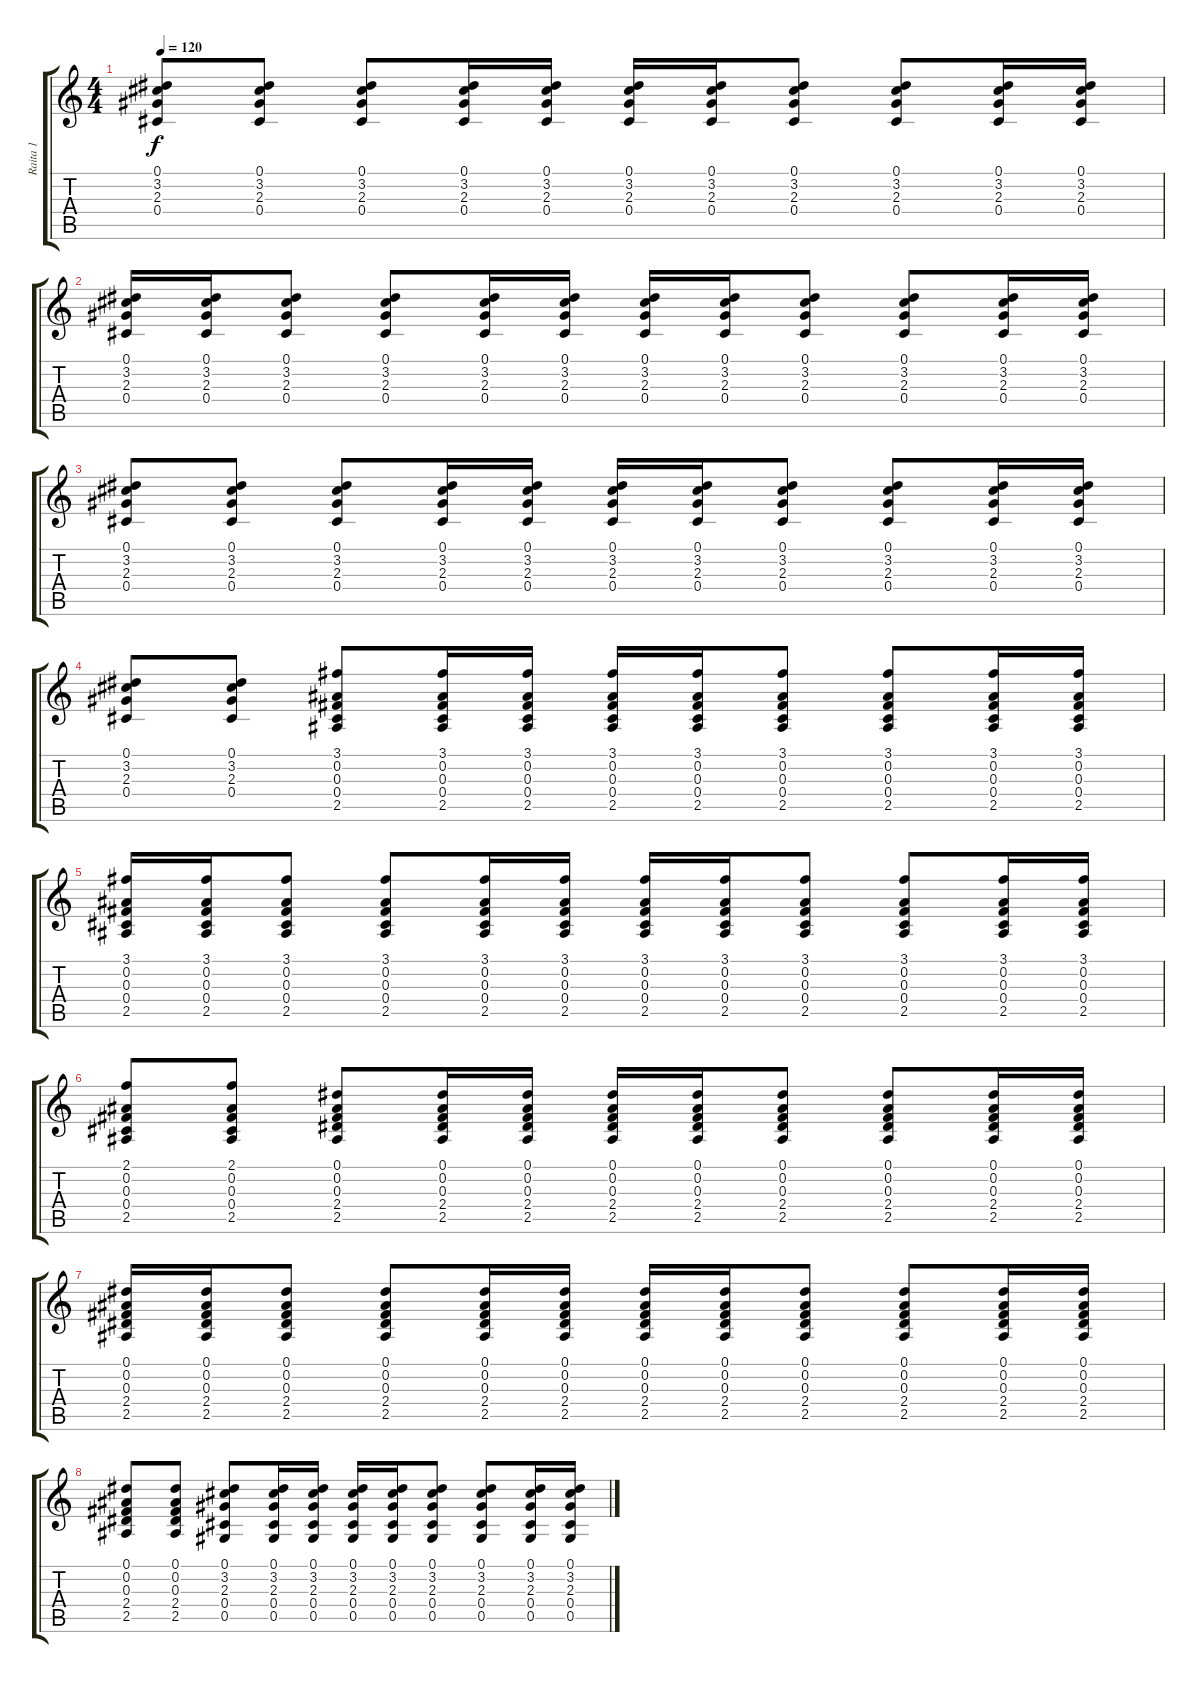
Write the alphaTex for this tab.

\track ("Raita 1" "Raita 1") {instrument acousticguitarsteel}
\staff {score tabs}
\tuning (Eb4 Bb3 Gb3 Db3 Ab2 Db2) {hide}
\ts (4 4)
\tempo 120
\clef g2
\ks c
(0.1 3.2 2.3 0.4).8{dy f} (0.1 3.2 2.3 0.4).8 (0.1 3.2 2.3 0.4).8 (0.1 3.2 2.3 0.4).16 (0.1 3.2 2.3 0.4).16 (0.1 3.2 2.3 0.4).16 (0.1 3.2 2.3 0.4).16 (0.1 3.2 2.3 0.4).8 (0.1 3.2 2.3 0.4).8 (0.1 3.2 2.3 0.4).16 (0.1 3.2 2.3 0.4).16 |
(0.1 3.2 2.3 0.4).16 (0.1 3.2 2.3 0.4).16 (0.1 3.2 2.3 0.4).8 (0.1 3.2 2.3 0.4).8 (0.1 3.2 2.3 0.4).16 (0.1 3.2 2.3 0.4).16 (0.1 3.2 2.3 0.4).16 (0.1 3.2 2.3 0.4).16 (0.1 3.2 2.3 0.4).8 (0.1 3.2 2.3 0.4).8 (0.1 3.2 2.3 0.4).16 (0.1 3.2 2.3 0.4).16 |
(0.1 3.2 2.3 0.4).8 (0.1 3.2 2.3 0.4).8 (0.1 3.2 2.3 0.4).8 (0.1 3.2 2.3 0.4).16 (0.1 3.2 2.3 0.4).16 (0.1 3.2 2.3 0.4).16 (0.1 3.2 2.3 0.4).16 (0.1 3.2 2.3 0.4).8 (0.1 3.2 2.3 0.4).8 (0.1 3.2 2.3 0.4).16 (0.1 3.2 2.3 0.4).16 |
(0.1 3.2 2.3 0.4).8 (0.1 3.2 2.3 0.4).8 (3.1 0.2 0.3 0.4 2.5).8 (3.1 0.2 0.3 0.4 2.5).16 (3.1 0.2 0.3 0.4 2.5).16 (3.1 0.2 0.3 0.4 2.5).16 (3.1 0.2 0.3 0.4 2.5).16 (3.1 0.2 0.3 0.4 2.5).8 (3.1 0.2 0.3 0.4 2.5).8 (3.1 0.2 0.3 0.4 2.5).16 (3.1 0.2 0.3 0.4 2.5).16 |
(3.1 0.2 0.3 0.4 2.5).16 (3.1 0.2 0.3 0.4 2.5).16 (3.1 0.2 0.3 0.4 2.5).8 (3.1 0.2 0.3 0.4 2.5).8 (3.1 0.2 0.3 0.4 2.5).16 (3.1 0.2 0.3 0.4 2.5).16 (3.1 0.2 0.3 0.4 2.5).16 (3.1 0.2 0.3 0.4 2.5).16 (3.1 0.2 0.3 0.4 2.5).8 (3.1 0.2 0.3 0.4 2.5).8 (3.1 0.2 0.3 0.4 2.5).16 (3.1 0.2 0.3 0.4 2.5).16 |
(2.1 0.2 0.3 0.4 2.5).8 (2.1 0.2 0.3 0.4 2.5).8 (0.1 0.2 0.3 2.4 2.5).8 (0.1 0.2 0.3 2.4 2.5).16 (0.1 0.2 0.3 2.4 2.5).16 (0.1 0.2 0.3 2.4 2.5).16 (0.1 0.2 0.3 2.4 2.5).16 (0.1 0.2 0.3 2.4 2.5).8 (0.1 0.2 0.3 2.4 2.5).8 (0.1 0.2 0.3 2.4 2.5).16 (0.1 0.2 0.3 2.4 2.5).16 |
(0.1 0.2 0.3 2.4 2.5).16 (0.1 0.2 0.3 2.4 2.5).16 (0.1 0.2 0.3 2.4 2.5).8 (0.1 0.2 0.3 2.4 2.5).8 (0.1 0.2 0.3 2.4 2.5).16 (0.1 0.2 0.3 2.4 2.5).16 (0.1 0.2 0.3 2.4 2.5).16 (0.1 0.2 0.3 2.4 2.5).16 (0.1 0.2 0.3 2.4 2.5).8 (0.1 0.2 0.3 2.4 2.5).8 (0.1 0.2 0.3 2.4 2.5).16 (0.1 0.2 0.3 2.4 2.5).16 |
(0.1 0.2 0.3 2.4 2.5).8 (0.1 0.2 0.3 2.4 2.5).8 (0.1 3.2 2.3 0.4 0.5).8 (0.1 3.2 2.3 0.4 0.5).16 (0.1 3.2 2.3 0.4 0.5).16 (0.1 3.2 2.3 0.4 0.5).16 (0.1 3.2 2.3 0.4 0.5).16 (0.1 3.2 2.3 0.4 0.5).8 (0.1 3.2 2.3 0.4 0.5).8 (0.1 3.2 2.3 0.4 0.5).16 (0.1 3.2 2.3 0.4 0.5).16
